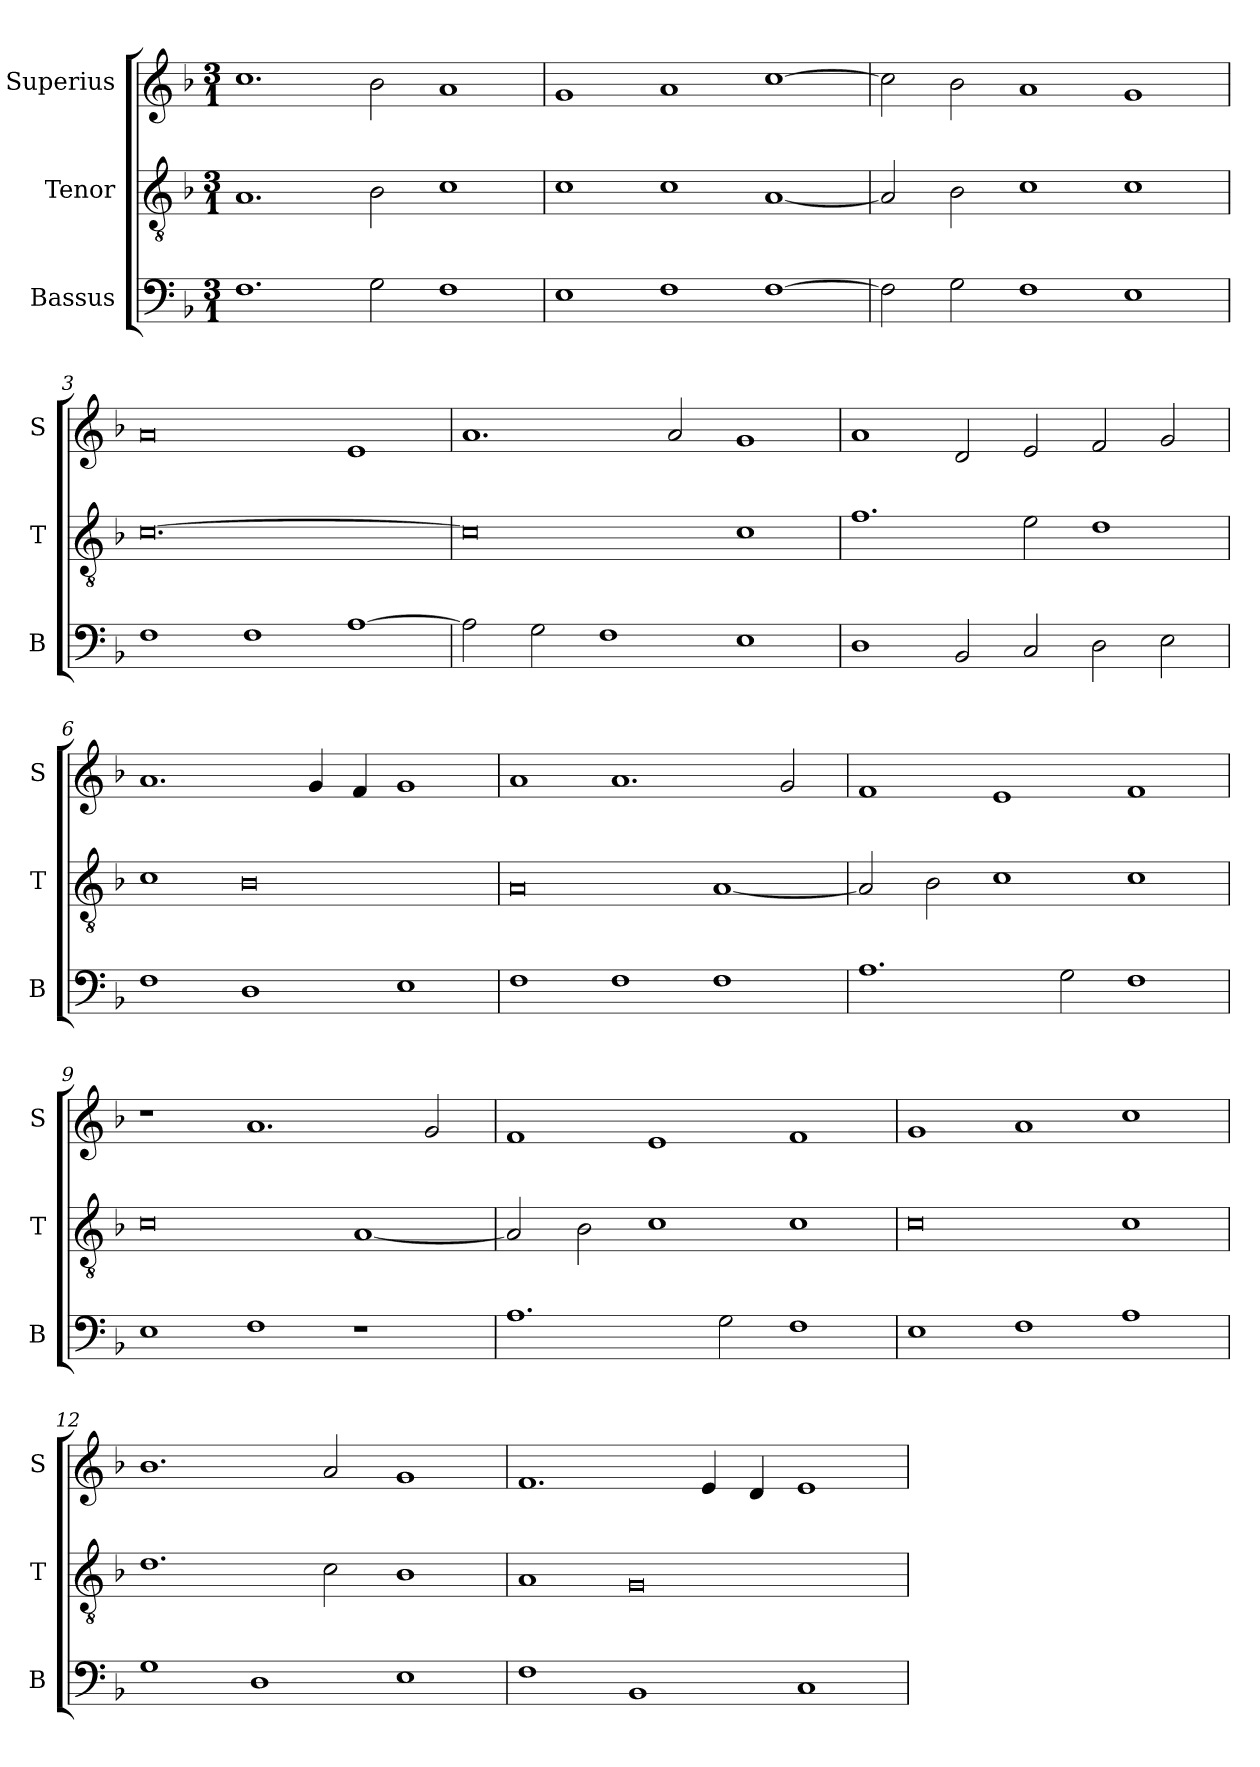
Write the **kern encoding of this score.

**kern	**kern	**kern
*part3	*part2	*part1
*staff3	*staff2	*staff1
*I"Bassus	*I"Tenor	*I"Superius
*I'B	*I'T	*I'S
*clefF4	*clefGv2	*clefG2
*k[b-]	*k[b-]	*k[b-]
*F:	*F:	*F:
*M3/1	*M3/1	*M3/1
=	=	=
1.F	1.A	1.cc
2G	2B-	2b-
1F	1c	1a
=1	=1	=1
1E	1c	1g
1F	1c	1a
[1F	[1A	[1cc
=2	=2	=2
2F]	2A]	2cc]
2G	2B-	2b-
1F	1c	1a
1E	1c	1g
=3	=3	=3
1F	[0.c	0a
1F	.	.
[1A	.	1e
=4	=4	=4
2A]	0c]	1.a
2G	.	.
1F	.	.
.	.	2a
1E	1c	1g
=5	=5	=5
1D	1.f	1a
2BB-	.	2d
2C	2e	2e
2D	1d	2f
2E	.	2g
=6	=6	=6
1F	1c	1.a
1D	0B-	.
.	.	4g
.	.	4f
1E	.	1g
=7	=7	=7
1F	0A	1a
1F	.	1.a
1F	[1A	.
.	.	2g
=8	=8	=8
1.A	2A]	1f
.	2B-	.
.	1c	1e
2G	.	.
1F	1c	1f
=9	=9	=9
1E	0c	1r
1F	.	1.a
1r	[1A	.
.	.	2g
=10	=10	=10
1.A	2A]	1f
.	2B-	.
.	1c	1e
2G	.	.
1F	1c	1f
=11	=11	=11
1E	0c	1g
1F	.	1a
1A	1c	1cc
=12	=12	=12
1G	1.d	1.b-
1D	.	.
.	2c	2a
1E	1B-	1g
=13	=13	=13
1F	1A	1.f
1BB-	0G	.
.	.	4e
.	.	4d
1C	.	1e
=	=	=
*-	*-	*-
